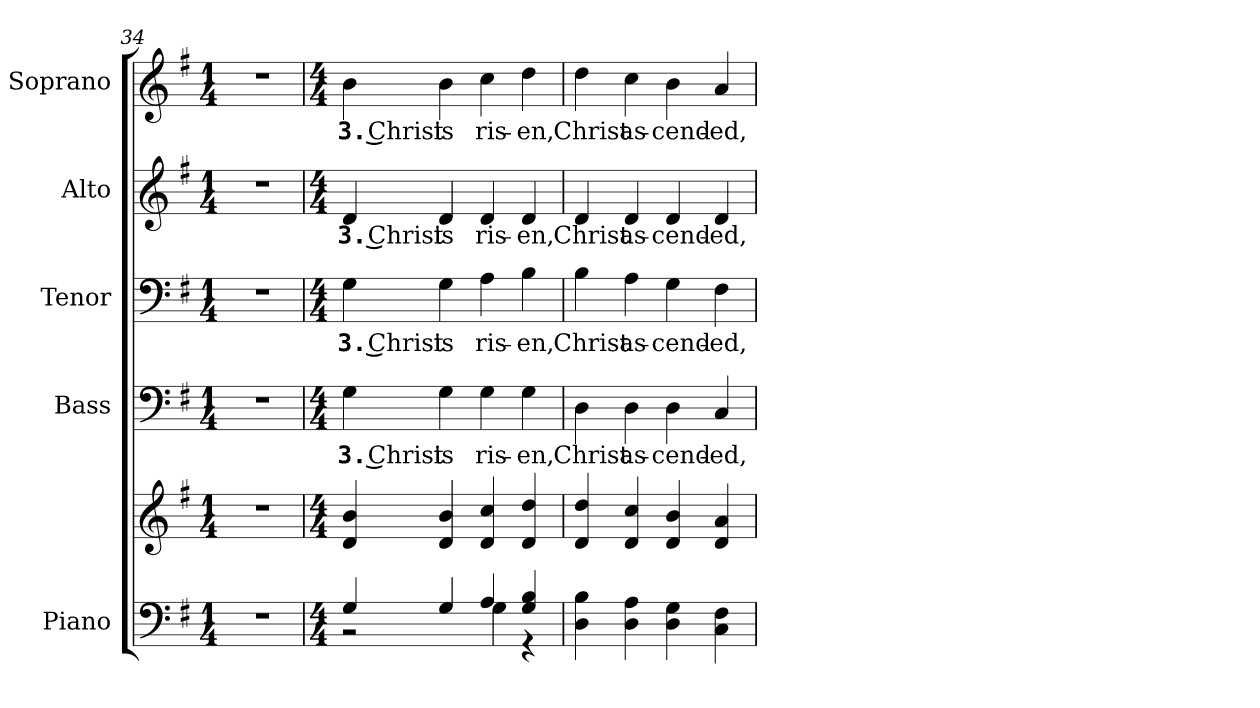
**kern	**kern	**kern	**text	**kern	**text	**kern	**text	**kern	**text
*part5	*part5	*part4	*part4	*part3	*part3	*part2	*part2	*part1	*part1
*staff6	*staff5	*staff4	*staff4	*staff3	*staff3	*staff2	*staff2	*staff1	*staff1
*I"Piano	*	*I"Bass	*	*I"Tenor	*	*I"Alto	*	*I"Soprano	*
*I'Pno.	*	*I'B.	*	*I'T.	*	*I'A.	*	*I'S.	*
*clefF4	*clefG2	*clefF4	*	*clefF4	*	*clefG2	*	*clefG2	*
*k[f#]	*k[f#]	*k[f#]	*	*k[f#]	*	*k[f#]	*	*k[f#]	*
*G:	*G:	*G:	*	*G:	*	*G:	*	*G:	*
*M1/4	*M1/4	*M1/4	*	*M1/4	*	*M1/4	*	*M1/4	*
=34	=34	=34	=34	=34	=34	=34	=34	=34	=34
!LO:N:vis=1	!LO:N:vis=1	!LO:N:vis=1	!	!LO:N:vis=1	!	!LO:N:vis=1	!	!LO:N:vis=1	!
4r	4r	4r	.	4r	.	4r	.	4r	.
!!LO:PB:g=z
=35	=35	=35	=35	=35	=35	=35	=35	=35	=35
*M4/4	*M4/4	*M4/4	*	*M4/4	*	*M4/4	*	*M4/4	*
*^	*	*	*	*	*	*	*	*	*
!	!	!	!	!LO:LY:b:color=#000000	!	!	!	!	!	!
!	!	!	!	!	!	!LO:LY:b:color=#000000	!	!	!	!
!	!	!	!	!	!	!	!	!LO:LY:b:color=#000000	!	!
!	!	!	!	!	!	!	!	!	!	!LO:LY:b:color=#000000
4Gi/	2r	4di/ 4bi	4Gi\	3. Christ	4Gi\	3. Christ	4di/	3. Christ	4bi\	3. Christ
!	!	!	!	!LO:LY:b:color=#000000	!	!	!	!	!	!
!	!	!	!	!	!	!LO:LY:b:color=#000000	!	!	!	!
!	!	!	!	!	!	!	!	!LO:LY:b:color=#000000	!	!
!	!	!	!	!	!	!	!	!	!	!LO:LY:b:color=#000000
4Gi/	.	4di/ 4bi	4Gi\	is	4Gi\	is	4di/	is	4bi\	is
!	!	!	!	!LO:LY:b:color=#000000	!	!	!	!	!	!
!	!	!	!	!	!	!LO:LY:b:color=#000000	!	!	!	!
!	!	!	!	!	!	!	!	!LO:LY:b:color=#000000	!	!
!	!	!	!	!	!	!	!	!	!	!LO:LY:b:color=#000000
4Ai/	4Gi\	4di/ 4cci	4Gi\	ris-	4Ai\	ris-	4di/	ris-	4cci\	ris-
!	!	!	!	!LO:LY:b:color=#000000	!	!	!	!	!	!
!	!	!	!	!	!	!LO:LY:b:color=#000000	!	!	!	!
!	!	!	!	!	!	!	!	!LO:LY:b:color=#000000	!	!
!	!	!	!	!	!	!	!	!	!	!LO:LY:b:color=#000000
4Gi/ 4Bi	4r	4di/ 4ddi	4Gi\	-en,	4Bi\	-en,	4di/	-en,	4ddi\	-en,
*v	*v	*	*	*	*	*	*	*	*	*
=36	=36	=36	=36	=36	=36	=36	=36	=36	=36
*^	*	*	*	*	*	*	*	*	*
!	!	!	!	!LO:LY:b:color=#000000	!	!	!	!	!	!
*v	*v	*	*	*	*	*	*	*	*	*
*^	*	*	*	*	*	*	*	*	*
!	!	!	!	!	!	!LO:LY:b:color=#000000	!	!	!	!
*v	*v	*	*	*	*	*	*	*	*	*
*^	*	*	*	*	*	*	*	*	*
!	!	!	!	!	!	!	!	!LO:LY:b:color=#000000	!	!
*v	*v	*	*	*	*	*	*	*	*	*
*^	*	*	*	*	*	*	*	*	*
!	!	!	!	!	!	!	!	!	!	!LO:LY:b:color=#000000
*v	*v	*	*	*	*	*	*	*	*	*
4Di\ 4Bi	4di/ 4ddi	4Di\	Christ	4Bi\	Christ	4di/	Christ	4ddi\	Christ
!	!	!	!LO:LY:b:color=#000000	!	!	!	!	!	!
!	!	!	!	!	!LO:LY:b:color=#000000	!	!	!	!
!	!	!	!	!	!	!	!LO:LY:b:color=#000000	!	!
!	!	!	!	!	!	!	!	!	!LO:LY:b:color=#000000
4Di\ 4Ai	4di/ 4cci	4Di\	as-	4Ai\	as-	4di/	as-	4cci\	as-
!	!	!	!LO:LY:b:color=#000000	!	!	!	!	!	!
!	!	!	!	!	!LO:LY:b:color=#000000	!	!	!	!
!	!	!	!	!	!	!	!LO:LY:b:color=#000000	!	!
!	!	!	!	!	!	!	!	!	!LO:LY:b:color=#000000
4Di\ 4Gi	4di/ 4bi	4Di\	-cend-	4Gi\	-cend-	4di/	-cend-	4bi\	-cend-
!	!	!	!LO:LY:b:color=#000000	!	!	!	!	!	!
!	!	!	!	!	!LO:LY:b:color=#000000	!	!	!	!
!	!	!	!	!	!	!	!LO:LY:b:color=#000000	!	!
!	!	!	!	!	!	!	!	!	!LO:LY:b:color=#000000
4Ci\ 4F#i	4di/ 4ai	4Ci/	-ed,	4F#i\	-ed,	4di/	-ed,	4ai/	-ed,
=	=	=	=	=	=	=	=	=	=
*-	*-	*-	*-	*-	*-	*-	*-	*-	*-
